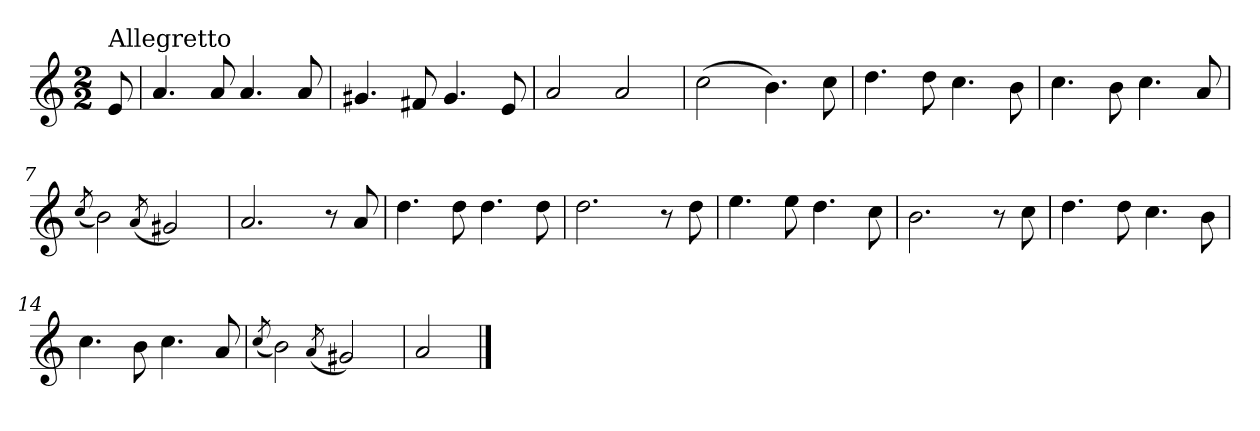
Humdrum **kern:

**kern
*part1
*staff1
*clefG2
*k[]
*a:
*M2/2
=
!LO:TX:a:t=Allegretto
8e/
=1
4.a/
8a/
4.a/
8a/
=2
4.g#X/
8f#X/
4.g#/
8e/
=3
2a/
2a/
=4
(>2cc\
4.b\)
8cc\
=5
4.dd\
8dd\
4.cc\
8b\
!!LO:LB:g=z
=6
4.cc\
8b\
4.cc\
8a/
=7
(<8qcc/
2b\)
(<8qa/
2g#X/)
=8
2.a/
8r
8a/
=9
4.dd\
8dd\
4.dd\
8dd\
=10
2.dd\
8r
8dd\
=11
4.ee\
8ee\
4.dd\
8cc\
!!LO:LB:g=z
=12
2.b\
8r
8cc\
=13
4.dd\
8dd\
4.cc\
8b\
=14
4.cc\
8b\
4.cc\
8a/
=15
(<8qcc/
2b\)
(<8qa/
2g#X/)
=16
2a/
==
*-
